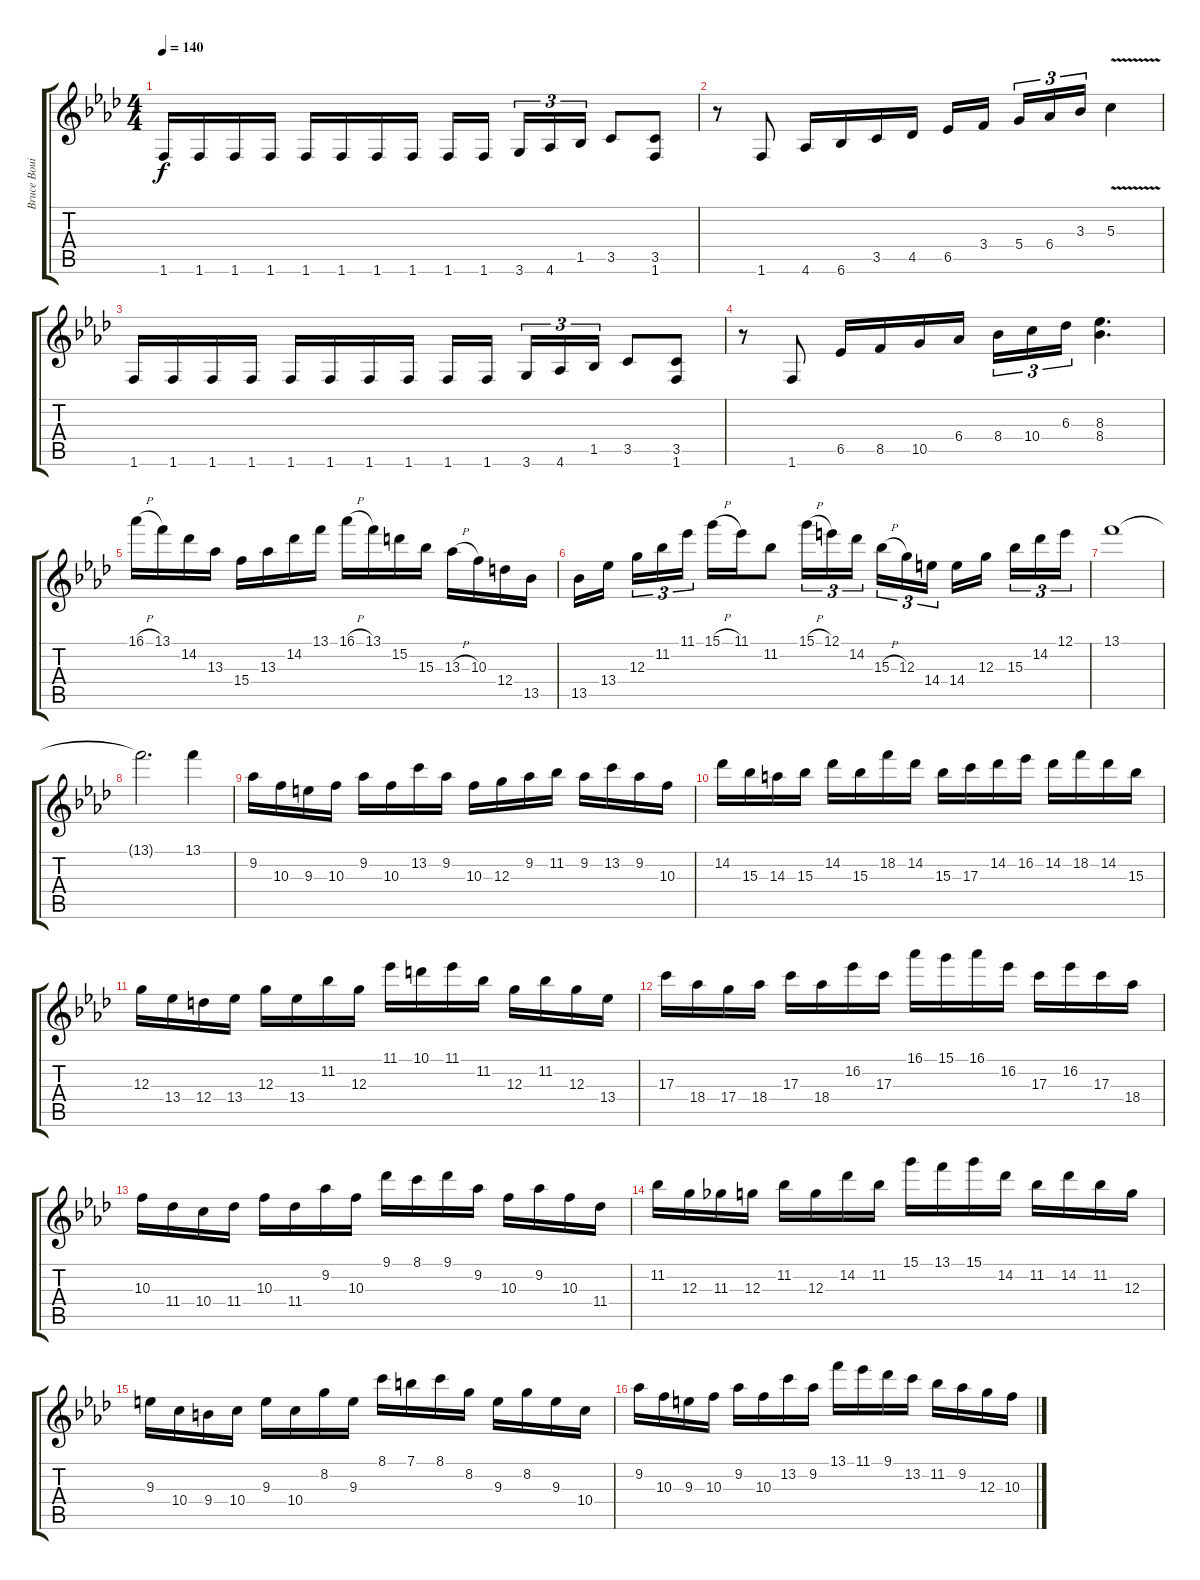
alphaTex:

\track ("Bruce Bouilet" "Bruce Boui") {instrument distortionguitar}
\staff {score tabs}
\tuning (E4 B3 G3 D3 A2 E2) {hide}
\ts (4 4)
\tempo 140
\clef g2
\ks fminor
1.6.16{dy f} 1.6.16 1.6.16 1.6.16 1.6.16 1.6.16 1.6.16 1.6.16 1.6.16 1.6.16{beam splitsecondary} 3.6.16{tu (3 2)} 4.6.16{tu (3 2)} 1.5.16{tu (3 2)} 3.5.8 (3.5 1.6).8 |
r.8 1.6.8 4.6.16 6.6.16 3.5.16 4.5.16 6.5.16 3.4.16{beam splitsecondary} 5.4.16{tu (3 2)} 6.4.16{tu (3 2)} 3.3.16{tu (3 2)} 5.3{v}.4 |
1.6.16 1.6.16 1.6.16 1.6.16 1.6.16 1.6.16 1.6.16 1.6.16 1.6.16 1.6.16{beam splitsecondary} 3.6.16{tu (3 2)} 4.6.16{tu (3 2)} 1.5.16{tu (3 2)} 3.5.8 (3.5 1.6).8 |
r.8 1.6.8 6.5.16 8.5.16 10.5.16 6.4.16 8.4.16{tu (3 2)} 10.4.16{tu (3 2)} 6.3.16{tu (3 2)} (8.3 8.4).4{d} |
16.1{h}.16 13.1.16 14.2.16 13.3.16 15.4.16 13.3.16 14.2.16 13.1.16 16.1{h}.16 13.1.16 15.2.16 15.3.16 13.3{h}.16 10.3.16 12.4.16 13.5.16 |
13.5.16 13.4.16{beam splitsecondary} 12.3.16{tu (3 2)} 11.2.16{tu (3 2)} 11.1.16{tu (3 2)} 15.1{h}.16 11.1.16 11.2.8 15.1{h}.16{tu (3 2)} 12.1.16{tu (3 2)} 14.2.16{tu (3 2) beam splitsecondary} 15.3{h}.16{tu (3 2)} 12.3.16{tu (3 2)} 14.4.16{tu (3 2)} 14.4.16 12.3.16{beam splitsecondary} 15.3.16{tu (3 2)} 14.2.16{tu (3 2)} 12.1.16{tu (3 2)} |
13.1.1 |
13.1{t}.2{d} 13.1.4 |
9.2.16 10.3.16 9.3.16 10.3.16 9.2.16 10.3.16 13.2.16 9.2.16 10.3.16 12.3.16 9.2.16 11.2.16 9.2.16 13.2.16 9.2.16 10.3.16 |
14.2.16 15.3.16 14.3.16 15.3.16 14.2.16 15.3.16 18.2.16 14.2.16 15.3.16 17.3.16 14.2.16 16.2.16 14.2.16 18.2.16 14.2.16 15.3.16 |
12.3.16 13.4.16 12.4.16 13.4.16 12.3.16 13.4.16 11.2.16 12.3.16 11.1.16 10.1.16 11.1.16 11.2.16 12.3.16 11.2.16 12.3.16 13.4.16 |
17.3.16 18.4.16 17.4.16 18.4.16 17.3.16 18.4.16 16.2.16 17.3.16 16.1.16 15.1.16 16.1.16 16.2.16 17.3.16 16.2.16 17.3.16 18.4.16 |
10.3.16 11.4.16 10.4.16 11.4.16 10.3.16 11.4.16 9.2.16 10.3.16 9.1.16 8.1.16 9.1.16 9.2.16 10.3.16 9.2.16 10.3.16 11.4.16 |
11.2.16 12.3.16 11.3.16 12.3.16 11.2.16 12.3.16 14.2.16 11.2.16 15.1.16 13.1.16 15.1.16 14.2.16 11.2.16 14.2.16 11.2.16 12.3.16 |
9.3.16 10.4.16 9.4.16 10.4.16 9.3.16 10.4.16 8.2.16 9.3.16 8.1.16 7.1.16 8.1.16 8.2.16 9.3.16 8.2.16 9.3.16 10.4.16 |
9.2.16 10.3.16 9.3.16 10.3.16 9.2.16 10.3.16 13.2.16 9.2.16 13.1.16 11.1.16 9.1.16 13.2.16 11.2.16 9.2.16 12.3.16 10.3.16
